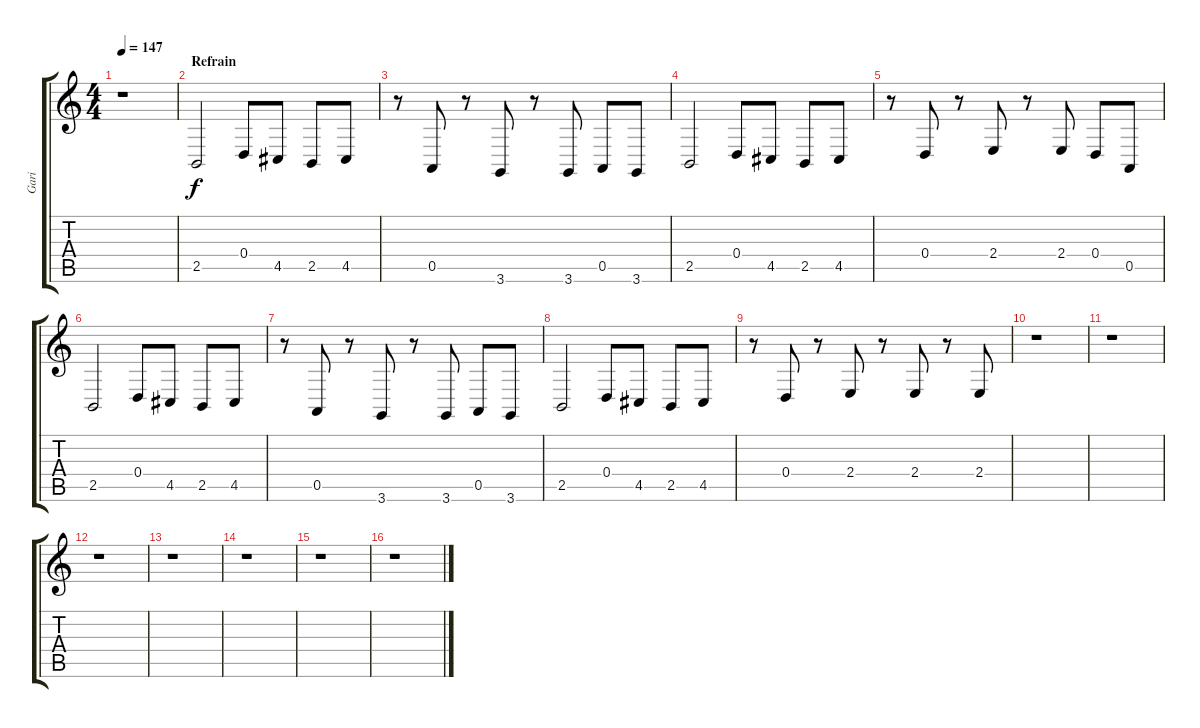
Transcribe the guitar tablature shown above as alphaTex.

\track ("Gari" "Gari") {instrument trombone}
\staff {score tabs}
\tuning (E4 B3 G3 D3 A2 E2) {hide}
\ts (4 4)
\tempo 147
\clef g2
\ks c
r.1{dy f} |
\section ("" "Refrain")
2.5.2 0.4.8 4.5.8 2.5.8 4.5.8 |
r.8 0.5.8 r.8 3.6.8 r.8 3.6.8 0.5.8 3.6.8 |
2.5.2 0.4.8 4.5.8 2.5.8 4.5.8 |
r.8 0.4.8 r.8 2.4.8 r.8 2.4.8 0.4.8 0.5.8 |
2.5.2 0.4.8 4.5.8 2.5.8 4.5.8 |
r.8 0.5.8 r.8 3.6.8 r.8 3.6.8 0.5.8 3.6.8 |
2.5.2 0.4.8 4.5.8 2.5.8 4.5.8 |
r.8 0.4.8 r.8 2.4.8 r.8 2.4.8 r.8 2.4.8 |
r.1 |
r.1 |
r.1 |
r.1 |
r.1 |
r.1 |
r.1
